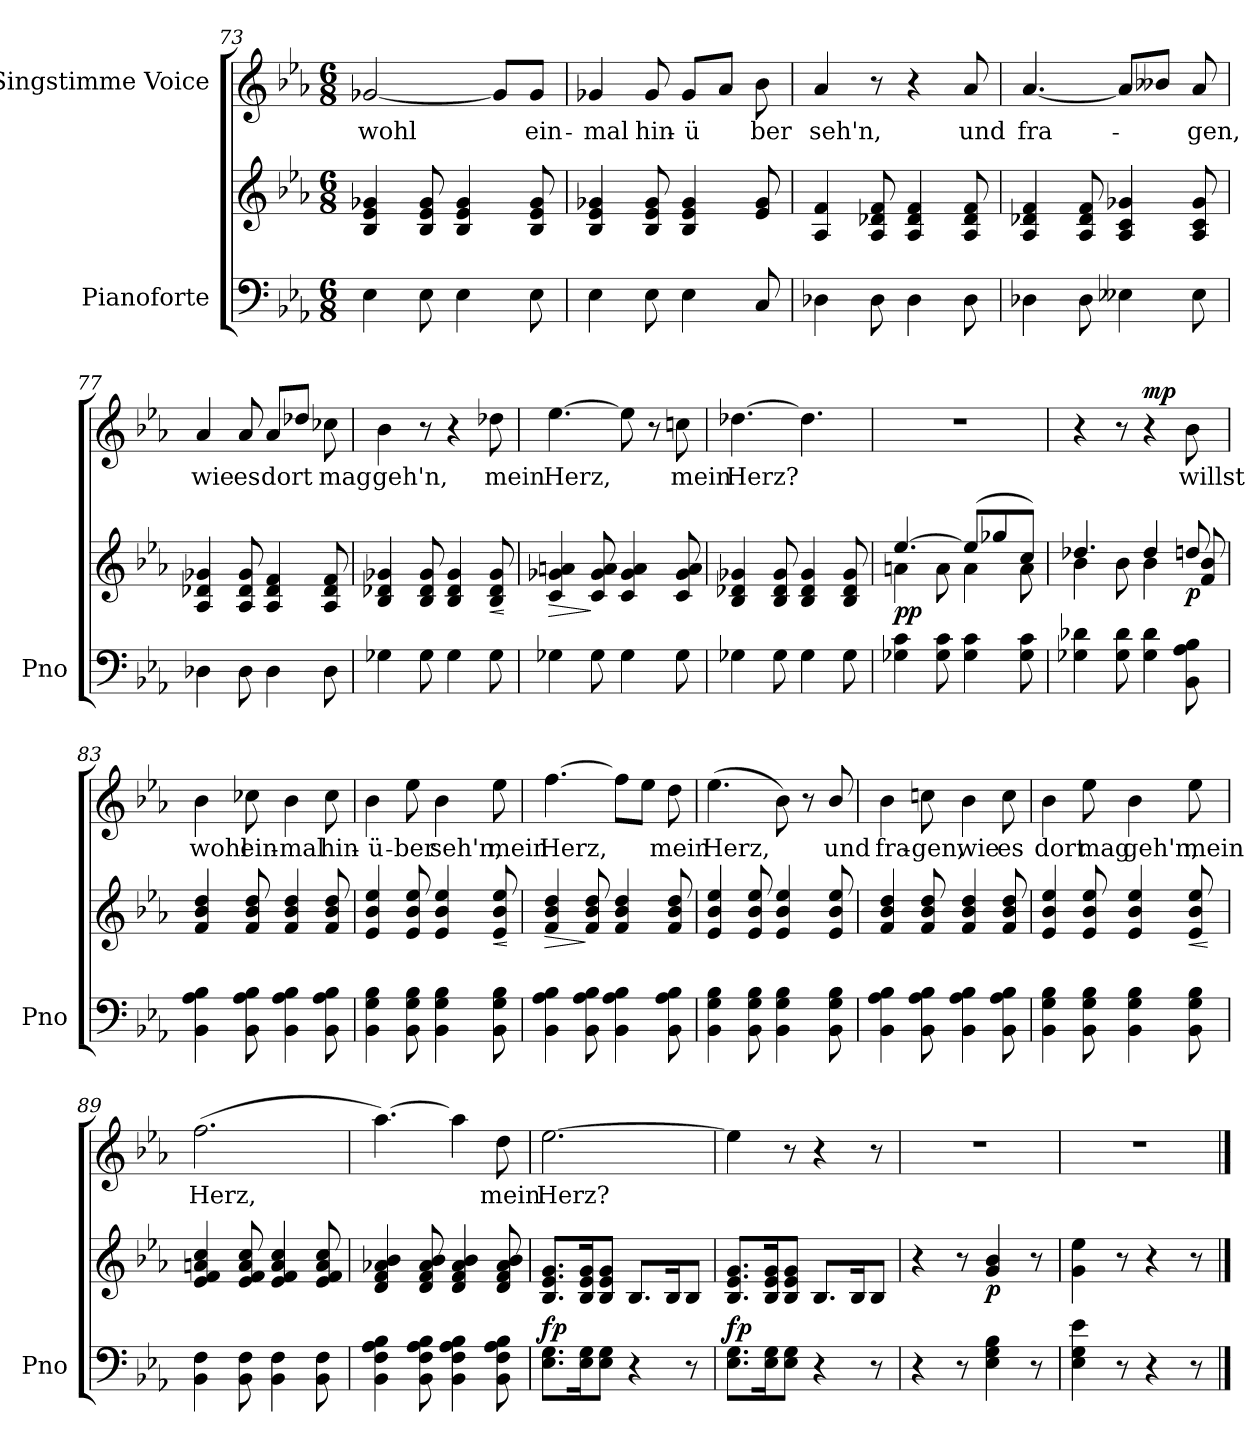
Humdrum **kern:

**kern	**kern	**dynam	**kern	**text	**dynam
*part2	*part2	*part2	*part1	*part1	*part1
*staff3	*staff2	*staff2/3	*staff1	*staff1	*staff1
*I"Pianoforte	*	*	*I"Singstimme Voice	*	*
*I'Pno	*	*	*	*	*
*clefF4	*clefG2	*	*clefG2	*	*
*k[b-e-a-]	*k[b-e-a-]	*	*k[b-e-a-]	*	*
*M6/8	*M6/8	*	*M6/8	*	*
=73	=73	=73	=73	=73	=73
!	!	!	!	!LO:LY:b	!
4E-\	4B-/ 4e-/ 4g-X/	.	[2g-X/	wohl	.
8E-\	8B-/ 8e-/ 8g-/	.	.	.	.
4E-\	4B-/ 4e-/ 4g-/	.	.	.	.
.	.	.	8g-/L]	.	.
!	!	!	!	!LO:LY:b	!
8E-\	8B-/ 8e-/ 8g-/	.	8g-/J	ein-	.
=74	=74	=74	=74	=74	=74
!	!	!	!	!LO:LY:b	!
4E-\	4B-/ 4e-/ 4g-X/	.	4g-X/	-mal	.
!	!	!	!	!LO:LY:b	!
8E-\	8B-/ 8e-/ 8g-/	.	8g-/	hin-	.
!	!	!	!	!LO:LY:b	!
4E-\	4B-/ 4e-/ 4g-/	.	8g-/L	-ü	.
!	!	!	!	!LO:LY:b	!
.	.	.	8a-/J	-	.
!	!	!	!	!LO:LY:b	!
8C/	8e-/ 8g-/	.	8b-\	ber	.
=75	=75	=75	=75	=75	=75
!	!	!	!	!LO:LY:b	!
4D-X\	4A-/ 4f/	.	4a-/	seh'n,	.
8D-\	8A-/ 8d-X/ 8f/	.	8r	.	.
4D-\	4A-/ 4d-/ 4f/	.	4r	.	.
!	!	!	!	!LO:LY:b	!
8D-\	8A-/ 8d-/ 8f/	.	8a-/	und	.
=76	=76	=76	=76	=76	=76
!	!	!	!	!LO:LY:b	!
4D-X\	4A-/ 4d-X/ 4f/	.	[4.a-/	fra-	.
8D-\	8A-/ 8d-/ 8f/	.	.	.	.
4E--X\	4A-/ 4c/ 4g-X/	.	8a-/L]	.	.
.	.	.	8b--X/J	.	.
!	!	!	!	!LO:LY:b	!
8E--\	8A-/ 8c/ 8g-/	.	8a-/	-gen,	.
=77	=77	=77	=77	=77	=77
!	!	!	!	!LO:LY:b	!
4D-X\	4A-/ 4d-X/ 4g-X/	.	4a-/	wie	.
!	!	!	!	!LO:LY:b	!
8D-\	8A-/ 8d-/ 8g-/	.	8a-/	es	.
!	!	!	!	!LO:LY:b	!
4D-\	4A-/ 4d-/ 4f/	.	8a-/L	dort	.
.	.	.	8dd-X/J	.	.
!	!	!	!	!LO:LY:b	!
8D-\	8A-/ 8d-/ 8f/	.	8cc-X\	mag	.
!!LO:PB:g=z
=78	=78	=78	=78	=78	=78
!	!	!	!	!LO:LY:b	!
4G-X\	4B-/ 4d-X/ 4g-X/	.	4b-\	geh'n,	.
8G-\	8B-/ 8d-/ 8g-/	.	8r	.	.
4G-\	4B-/ 4d-/ 4g-/	.	4r	.	.
!	!	!LO:HP:b	!	!LO:LY:b	!
8G-\	8B-/ 8d-/ 8g-/	<	8dd-X\	mein	.
.	.	[	.	.	.
=79	=79	=79	=79	=79	=79
!	!	!LO:HP:b	!	!LO:LY:b	!
4G-X\	4c/ 4g-X/ 4an/	>	[4.ee-\	Herz,	.
8G-\	8c/ 8g-/ 8a/	]	.	.	.
4G-\	4c/ 4g-/ 4a/	.	8ee-\]	.	.
.	.	.	8r	.	.
!	!	!	!	!LO:LY:b	!
8G-\	8c/ 8g-/ 8a/	.	8ccn\	mein	.
=80	=80	=80	=80	=80	=80
!	!	!	!	!LO:LY:b	!
4G-X\	4B-/ 4d-X/ 4g-X/	.	[4.dd-X\	Herz?	.
8G-\	8B-/ 8d-/ 8g-/	.	.	.	.
4G-\	4B-/ 4d-/ 4g-/	.	4.dd-\]	.	.
8G-\	8B-/ 8d-/ 8g-/	.	.	.	.
=81	=81	=81	=81	=81	=81
*	*^	*	*	*	*
!	!	!	!LO:DY:b	!	!	!
4G-X\ 4c\	[4.ee-/	4an\	pp	2.r	.	.
8G-\ 8c\	.	8a\	.	.	.	.
4G-\ 4c\	(8ee-/L]	4a\	.	.	.	.
.	8gg-X/	.	.	.	.	.
8G-\ 8c\	8cc/J)	8a\	.	.	.	.
=82	=82	=82	=82	=82	=82	=82
4G-X\ 4d-X\	4.dd-X/	4b-\	.	4r	.	.
8G-\ 8d-\	.	8b-\	.	8r	.	.
!	!	!	!	!	!	!LO:DY:a
4G-\ 4d-\	4dd-/	4b-\	.	4r	.	mp
!	!	!	!LO:DY:b	!	!LO:LY:b	!
8BB-\ 8A-\ 8B-\	8ddn/	8f/ 8b-/	p	8b-\	willst	.
=83	=83	=83	=83	=83	=83	=83
!	!	!	!	!	!LO:LY:b	!
*	*v	*v	*	*	*	*
4BB-\ 4A-\ 4B-\	4f/ 4b-/ 4dd/	.	4b-\	wohl	.
!	!	!	!	!LO:LY:b	!
8BB-\ 8A-\ 8B-\	8f/ 8b-/ 8dd/	.	8cc-X\	ein-	.
!	!	!	!	!LO:LY:b	!
4BB-\ 4A-\ 4B-\	4f/ 4b-/ 4dd/	.	4b-\	-mal	.
!	!	!	!	!LO:LY:b	!
8BB-\ 8A-\ 8B-\	8f/ 8b-/ 8dd/	.	8cc-\	hin-	.
!!LO:LB:g=z
=84	=84	=84	=84	=84	=84
!	!	!	!	!LO:LY:b	!
4BB-\ 4G\ 4B-\	4e-/ 4b-/ 4ee-/	.	4b-\	-ü-	.
!	!	!	!	!LO:LY:b	!
8BB-\ 8G\ 8B-\	8e-/ 8b-/ 8ee-/	.	8ee-\	-ber	.
!	!	!	!	!LO:LY:b	!
4BB-\ 4G\ 4B-\	4e-/ 4b-/ 4ee-/	.	4b-\	seh'n,	.
!	!	!LO:HP:b	!	!LO:LY:b	!
8BB-\ 8G\ 8B-\	8e-/ 8b-/ 8ee-/	<	8ee-\	mein	.
.	.	[	.	.	.
=85	=85	=85	=85	=85	=85
!	!	!LO:HP:b	!	!LO:LY:b	!
4BB-\ 4A-\ 4B-\	4f/ 4b-/ 4dd/	>	[4.ff\	Herz,	.
8BB-\ 8A-\ 8B-\	8f/ 8b-/ 8dd/	]	.	.	.
4BB-\ 4A-\ 4B-\	4f/ 4b-/ 4dd/	.	8ff\L]	.	.
.	.	.	8ee-\J	.	.
!	!	!	!	!LO:LY:b	!
8BB-\ 8A-\ 8B-\	8f/ 8b-/ 8dd/	.	8dd\	mein	.
=86	=86	=86	=86	=86	=86
!	!	!	!	!LO:LY:b	!
4BB-\ 4G\ 4B-\	4e-/ 4b-/ 4ee-/	.	(4.ee-\	Herz,	.
8BB-\ 8G\ 8B-\	8e-/ 8b-/ 8ee-/	.	.	.	.
4BB-\ 4G\ 4B-\	4e-/ 4b-/ 4ee-/	.	8b-\)	.	.
.	.	.	8r	.	.
!	!	!	!	!LO:LY:b	!
8BB-\ 8G\ 8B-\	8e-/ 8b-/ 8ee-/	.	8b-/	und	.
=87	=87	=87	=87	=87	=87
!	!	!	!	!LO:LY:b	!
4BB-\ 4A-\ 4B-\	4f/ 4b-/ 4dd/	.	4b-\	fra-	.
!	!	!	!	!LO:LY:b	!
8BB-\ 8A-\ 8B-\	8f/ 8b-/ 8dd/	.	8ccn\	gen,	.
!	!	!	!	!LO:LY:b	!
4BB-\ 4A-\ 4B-\	4f/ 4b-/ 4dd/	.	4b-\	wie	.
!	!	!	!	!LO:LY:b	!
8BB-\ 8A-\ 8B-\	8f/ 8b-/ 8dd/	.	8cc\	es	.
=88	=88	=88	=88	=88	=88
!	!	!	!	!LO:LY:b	!
4BB-\ 4G\ 4B-\	4e-/ 4b-/ 4ee-/	.	4b-\	dort	.
!	!	!	!	!LO:LY:b	!
8BB-\ 8G\ 8B-\	8e-/ 8b-/ 8ee-/	.	8ee-\	mag	.
!	!	!	!	!LO:LY:b	!
4BB-\ 4G\ 4B-\	4e-/ 4b-/ 4ee-/	.	4b-\	geh'n,	.
!	!	!LO:HP:b	!	!LO:LY:b	!
8BB-\ 8G\ 8B-\	8e-/ 8b-/ 8ee-/	<	8ee-\	mein	.
.	.	[	.	.	.
=89	=89	=89	=89	=89	=89
!	!	!	!	!LO:LY:b	!
4BB-\ 4F\	4e-/ 4f/ 4an/ 4cc/	.	(2.ff\	Herz,	.
8BB-\ 8F\	8e-/ 8f/ 8a/ 8cc/	.	.	.	.
4BB-\ 4F\	4e-/ 4f/ 4a/ 4cc/	.	.	.	.
8BB-\ 8F\	8e-/ 8f/ 8a/ 8cc/	.	.	.	.
!!LO:LB:g=z
=90	=90	=90	=90	=90	=90
4BB-\ 4F\ 4A-\ 4B-\	4d/ 4f/ 4a-X/ 4b-/	.	[4.aa-\)	.	.
8BB-\ 8F\ 8A-\ 8B-\	8d/ 8f/ 8a-/ 8b-/	.	.	.	.
4BB-\ 4F\ 4A-\ 4B-\	4d/ 4f/ 4a-/ 4b-/	.	4aa-\]	.	.
!	!	!	!	!LO:LY:b	!
8BB-\ 8F\ 8A-\ 8B-\	8d/ 8f/ 8a-/ 8b-/	.	8dd\	mein	.
=91	=91	=91	=91	=91	=91
!	!	!LO:DY:a=2	!	!LO:LY:b	!
8.E-\ 8.G\L	8.B-/ 8.e-/ 8.g/L	fp	[2.ee-\	-Herz?	.
16E-\ 16G\K	16B-/ 16e-/ 16g/K	.	.	.	.
8E-\ 8G\J	8B-/ 8e-/ 8g/J	.	.	.	.
4r	8.B-/L	.	.	.	.
.	16B-/K	.	.	.	.
8r	8B-/J	.	.	.	.
=92	=92	=92	=92	=92	=92
!	!	!LO:DY:a=2	!	!	!
8.E-\ 8.G\L	8.B-/ 8.e-/ 8.g/L	fp	4ee-\]	.	.
16E-\ 16G\K	16B-/ 16e-/ 16g/K	.	.	.	.
8E-\ 8G\J	8B-/ 8e-/ 8g/J	.	8r	.	.
4r	8.B-/L	.	4r	.	.
.	16B-/K	.	.	.	.
8r	8B-/J	.	8r	.	.
=93	=93	=93	=93	=93	=93
4r	4r	.	2.r	.	.
8r	8r	.	.	.	.
!	!	!LO:DY:b	!	!	!
4E-\ 4G\ 4B-\	4g/ 4b-/	p	.	.	.
8r	8r	.	.	.	.
=94	=94	=94	=94	=94	=94
4E-\ 4G\ 4e-\	4g\ 4ee-\	.	2.r	.	.
8r	8r	.	.	.	.
4r	4r	.	.	.	.
8r	8r	.	.	.	.
==	==	==	==	==	==
*-	*-	*-	*-	*-	*-
